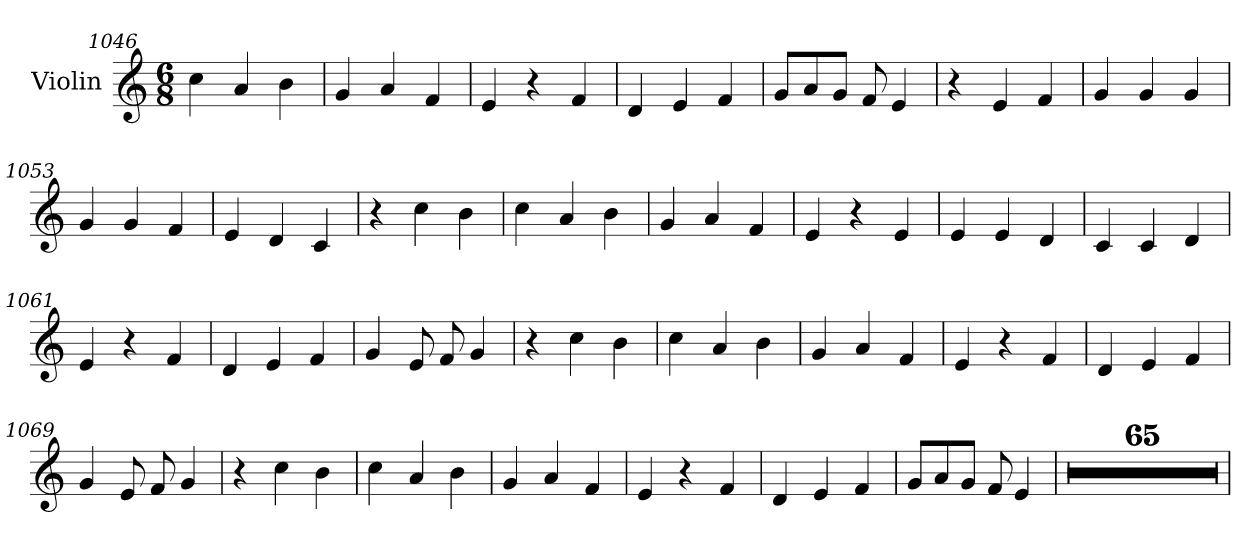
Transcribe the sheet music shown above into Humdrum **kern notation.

**kern
*part1
*staff1
*I"Violin
!!LO:PB:g=z
*clefG2
*k[]
*C:
*M6/8
=1046
4cc\
4a/
4b\
=1047
4g/
4a/
4f/
=1048
4e/
4r
4f/
=1049
4d/
4e/
4f/
=1050
8g/L
8a/
8g/J
8f/
4e/
!!LO:PB:g=z
=1051
4r
4e/
4f/
=1052
4g/
4g/
4g/
=1053
4g/
4g/
4f/
!!LO:PB:g=z
=1054
4e/
4d/
4c/
=1055
4r
4cc\
4b\
=1056
4cc\
4a/
4b\
=1057
4g/
4a/
4f/
!!LO:PB:g=z
=1058
4e/
4r
4e/
=1059
4e/
4e/
4d/
=1060
4c/
4c/
4d/
!!LO:PB:g=z
=1061
4e/
4r
4f/
=1062
4d/
4e/
4f/
=1063
4g/
8e/
8f/
4g/
=1064
4r
4cc\
4b\
=1065
4cc\
4a/
4b\
=1066
4g/
4a/
4f/
!!LO:PB:g=z
=1067
4e/
4r
4f/
=1068
4d/
4e/
4f/
=1069
4g/
8e/
8f/
4g/
=1070
4r
4cc\
4b\
=1071
4cc\
4a/
4b\
!!LO:PB:g=z
=1072
4g/
4a/
4f/
=1073
4e/
4r
4f/
!!LO:PB:g=z
=1074
4d/
4e/
4f/
=1075
8g/L
8a/
8g/J
8f/
4e/
=1076
2.r
=1077
2.r
=1078
2.r
!!LO:PB:g=z
=1079
2.r
=1080
2.r
!!LO:PB:g=z
=1081
2.r
=1082
2.r
=1083
2.r
=1084
2.r
=1085
2.r
!!LO:PB:g=z
=1086
2.r
=1087
2.r
!!LO:PB:g=z
=1088
2.r
=1089
2.r
=1090
2.r
=1091
2.r
=1092
2.r
!!LO:PB:g=z
=1093
2.r
=1094
2.r
!!LO:PB:g=z
=1095
2.r
=1096
2.r
=1097
2.r
=1098
2.r
=1099
2.r
!!LO:PB:g=z
=1100
2.r
=1101
2.r
!!LO:PB:g=z
=1102
2.r
=1103
2.r
=1104
2.r
=1105
2.r
=1106
2.r
!!LO:PB:g=z
=1107
2.r
=1108
2.r
!!LO:PB:g=z
=1109
2.r
=1110
2.r
=1111
2.r
=1112
2.r
=1113
2.r
!!LO:PB:g=z
=1114
2.r
=1115
2.r
!!LO:PB:g=z
=1116
2.r
=1117
2.r
=1118
2.r
=1119
2.r
=1120
2.r
=1121
2.r
=1122
2.r
!!LO:PB:g=z
=1123
2.r
=1124
2.r
=1125
2.r
=1126
2.r
=1127
2.r
!!LO:PB:g=z
=1128
2.r
=1129
2.r
!!LO:PB:g=z
=1130
2.r
=1131
2.r
=1132
2.r
=1133
2.r
=1134
2.r
!!LO:PB:g=z
=1135
2.r
=1136
2.r
!!LO:PB:g=z
=1137
2.r
=1138
2.r
=1139
2.r
=1140
2.r
=
*-
